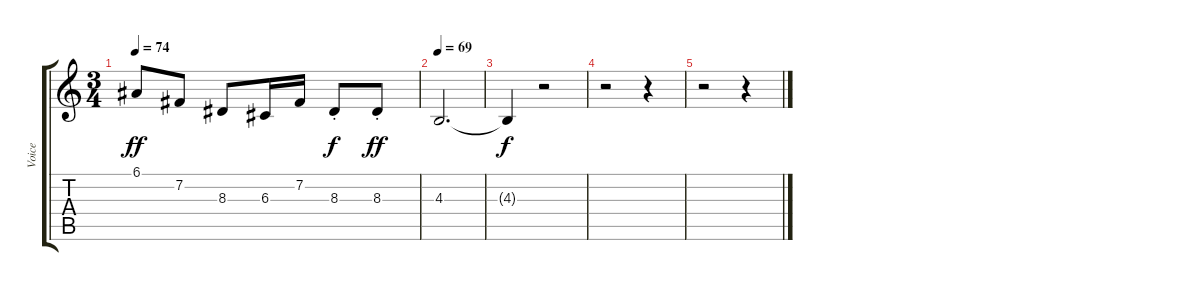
\track ("Voice" "Voice") {instrument lead6voice}
\staff {score tabs}
\tuning (E4 B3 G3 D3 A2 E2) {hide}
\ts (3 4)
\tempo 74
\clef g2
\ks c
6.1.8{dy ff} 7.2.8 8.3.8 6.3.16 7.2.16 8.3{st}.8{dy f} 8.3{st}.8{dy ff} |
\tempo 69
4.3.2{d} |
4.3{t}.4{dy f} r.2 |
r.2 r.4 |
r.2 r.4
